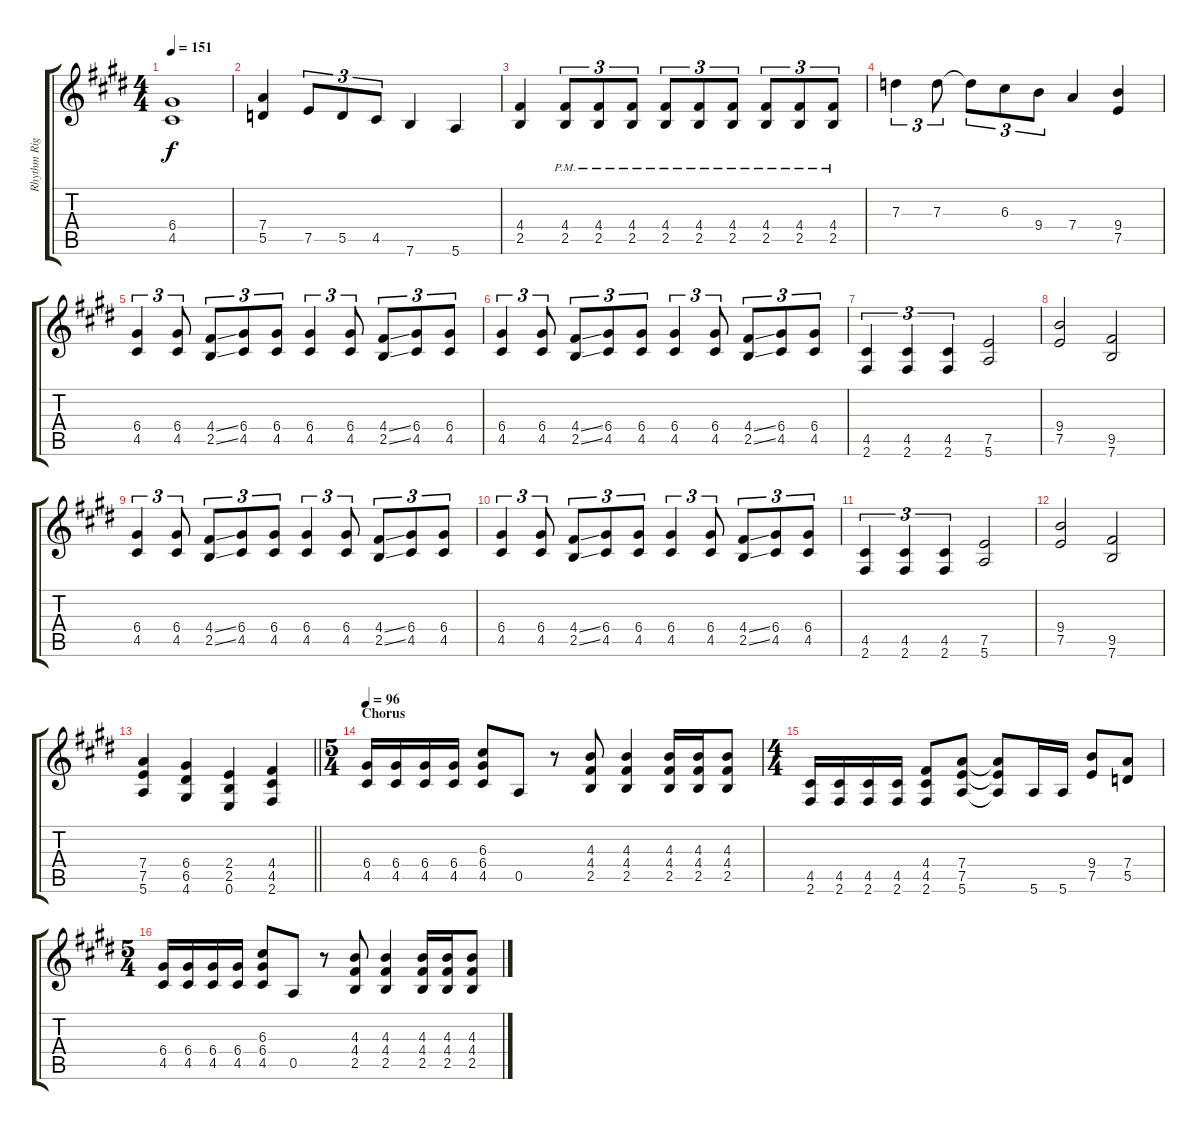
\track ("Rhythm Right" "Rhythm Rig") {instrument distortionguitar}
\staff {score tabs}
\tuning (E4 B3 G3 D3 A2 E2) {hide}
\ts (4 4)
\tempo 151
\clef g2
\ks e
(6.4 4.5).1{dy f} |
(7.4 5.5).4 7.5.8{tu (3 2)} 5.5.8{tu (3 2)} 4.5.8{tu (3 2)} 7.6.4 5.6.4 |
(4.4 2.5).4 (4.4{pm} 2.5).8{tu (3 2)} (4.4{pm} 2.5).8{tu (3 2)} (4.4{pm} 2.5).8{tu (3 2)} (4.4{pm} 2.5).8{tu (3 2)} (4.4{pm} 2.5).8{tu (3 2)} (4.4{pm} 2.5).8{tu (3 2)} (4.4{pm} 2.5).8{tu (3 2)} (4.4{pm} 2.5).8{tu (3 2)} (4.4{pm} 2.5).8{tu (3 2)} |
7.3.4{tu (3 2)} 7.3.8{tu (3 2)} 7.3{t}.8{tu (3 2)} 6.3.8{tu (3 2)} 9.4.8{tu (3 2)} 7.4.4 (9.4 7.5).4 |
(6.4 4.5).4{tu (3 2)} (6.4 4.5).8{tu (3 2)} (4.4{ss} 2.5{ss}).8{tu (3 2)} (6.4 4.5).8{tu (3 2)} (6.4 4.5).8{tu (3 2)} (6.4 4.5).4{tu (3 2)} (6.4 4.5).8{tu (3 2)} (4.4{ss} 2.5{ss}).8{tu (3 2)} (6.4 4.5).8{tu (3 2)} (6.4 4.5).8{tu (3 2)} |
(6.4 4.5).4{tu (3 2)} (6.4 4.5).8{tu (3 2)} (4.4{ss} 2.5{ss}).8{tu (3 2)} (6.4 4.5).8{tu (3 2)} (6.4 4.5).8{tu (3 2)} (6.4 4.5).4{tu (3 2)} (6.4 4.5).8{tu (3 2)} (4.4{ss} 2.5{ss}).8{tu (3 2)} (6.4 4.5).8{tu (3 2)} (6.4 4.5).8{tu (3 2)} |
(4.5 2.6).4{tu (3 2)} (4.5 2.6).4{tu (3 2)} (4.5 2.6).4{tu (3 2)} (7.5 5.6).2 |
(9.4 7.5).2 (9.5 7.6).2 |
(6.4 4.5).4{tu (3 2)} (6.4 4.5).8{tu (3 2)} (4.4{ss} 2.5{ss}).8{tu (3 2)} (6.4 4.5).8{tu (3 2)} (6.4 4.5).8{tu (3 2)} (6.4 4.5).4{tu (3 2)} (6.4 4.5).8{tu (3 2)} (4.4{ss} 2.5{ss}).8{tu (3 2)} (6.4 4.5).8{tu (3 2)} (6.4 4.5).8{tu (3 2)} |
(6.4 4.5).4{tu (3 2)} (6.4 4.5).8{tu (3 2)} (4.4{ss} 2.5{ss}).8{tu (3 2)} (6.4 4.5).8{tu (3 2)} (6.4 4.5).8{tu (3 2)} (6.4 4.5).4{tu (3 2)} (6.4 4.5).8{tu (3 2)} (4.4{ss} 2.5{ss}).8{tu (3 2)} (6.4 4.5).8{tu (3 2)} (6.4 4.5).8{tu (3 2)} |
(4.5 2.6).4{tu (3 2)} (4.5 2.6).4{tu (3 2)} (4.5 2.6).4{tu (3 2)} (7.5 5.6).2 |
(9.4 7.5).2 (9.5 7.6).2 |
\barLineRight lightlight
(7.4 7.5 5.6).4 (6.4 6.5 4.6).4 (2.4 2.5 0.6).4 (4.4 4.5 2.6).4 |
\ts (5 4)
\section ("" "Chorus")
\tempo 96
(6.4 4.5).16 (6.4 4.5).16 (6.4 4.5).16 (6.4 4.5).16 (6.3 6.4 4.5).8 0.5.8 r.8 (4.3 4.4 2.5).8 (4.3 4.4 2.5).4 (4.3 4.4 2.5).16 (4.3 4.4 2.5).16 (4.3 4.4 2.5).8 |
\ts (4 4)
(4.5 2.6).16 (4.5 2.6).16 (4.5 2.6).16 (4.5 2.6).16 (4.4 4.5 2.6).8 (7.4 7.5 5.6).8 (7.4{t} 7.5{t} 5.6{t}).8 5.6.16 5.6.16 (9.4 7.5).8 (7.4 5.5).8 |
\ts (5 4)
(6.4 4.5).16 (6.4 4.5).16 (6.4 4.5).16 (6.4 4.5).16 (6.3 6.4 4.5).8 0.5.8 r.8 (4.3 4.4 2.5).8 (4.3 4.4 2.5).4 (4.3 4.4 2.5).16 (4.3 4.4 2.5).16 (4.3 4.4 2.5).8
